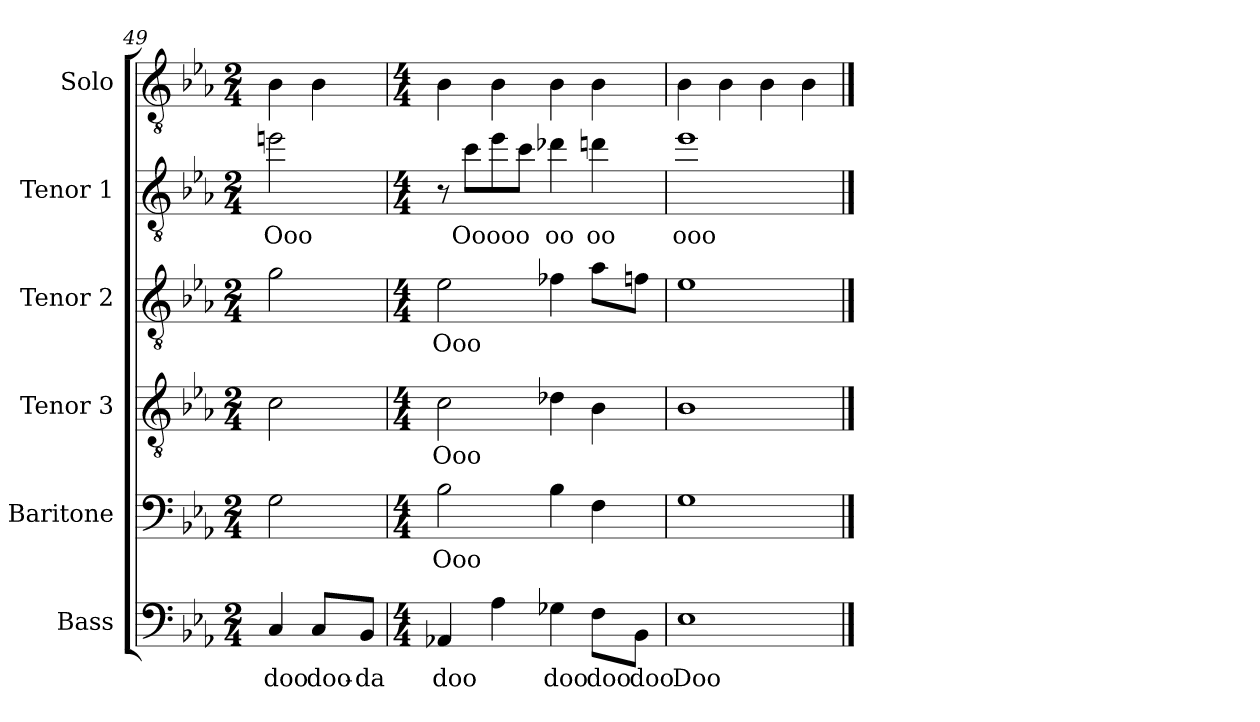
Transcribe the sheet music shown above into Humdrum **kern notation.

**kern	**text	**kern	**text	**kern	**text	**kern	**text	**kern	**text	**kern
*part6	*part6	*part5	*part5	*part4	*part4	*part3	*part3	*part2	*part2	*part1
*staff6	*staff6	*staff5	*staff5	*staff4	*staff4	*staff3	*staff3	*staff2	*staff2	*staff1
*I"Bass	*	*I"Baritone	*	*I"Tenor 3	*	*I"Tenor 2	*	*I"Tenor 1	*	*I"Solo
*I'B	*	*I'Bar	*	*I'T3	*	*I'T2	*	*I'T1	*	*I'S
*clefF4	*	*clefF4	*	*clefGv2	*	*clefGv2	*	*clefGv2	*	*clefGv2
*k[b-e-a-]	*	*k[b-e-a-]	*	*k[b-e-a-]	*	*k[b-e-a-]	*	*k[b-e-a-]	*	*k[b-e-a-]
*M2/4	*	*M2/4	*	*M2/4	*	*M2/4	*	*M2/4	*	*M2/4
=49	=49	=49	=49	=49	=49	=49	=49	=49	=49	=49
4C/	doo	2G\	.	2c\	.	2g\	.	2een\	Ooo	4B-
8C/L	doo-	.	.	.	.	.	.	.	.	4B-
8BB-/J	-da	.	.	.	.	.	.	.	.	.
=50	=50	=50	=50	=50	=50	=50	=50	=50	=50	=50
*M4/4	*	*M4/4	*	*M4/4	*	*M4/4	*	*M4/4	*	*M4/4
4AA-X/	doo	2B-\	Ooo	2c\	Ooo	2e-\	Ooo	8r	.	4B-
.	.	.	.	.	.	.	.	8cc\L	Oo	.
4A-\	.	.	.	.	.	.	.	8ee-\	ooo	4B-
.	.	.	.	.	.	.	.	8cc\J	.	.
*	*	*	*	*	*	*	*	*	*	*MM58
4G-X\	doo	4B-\	.	4d-X\	.	4f-X\	.	4dd-X\	oo	4B-
*	*	*	*	*	*	*	*	*	*	*MM48
8F\L	doo	4F\	.	4B-\	.	8a-\L	.	4ddn\	oo	4B-
8BB-\J	doo	.	.	.	.	8fn\J	.	.	.	.
=51	=51	=51	=51	=51	=51	=51	=51	=51	=51	=51
1E-	Doo	1G	.	1B-	.	1e-	.	1ee-	ooo	4B-
.	.	.	.	.	.	.	.	.	.	4B-
.	.	.	.	.	.	.	.	.	.	4B-
.	.	.	.	.	.	.	.	.	.	4B-
==	==	==	==	==	==	==	==	==	==	==
*-	*-	*-	*-	*-	*-	*-	*-	*-	*-	*-
